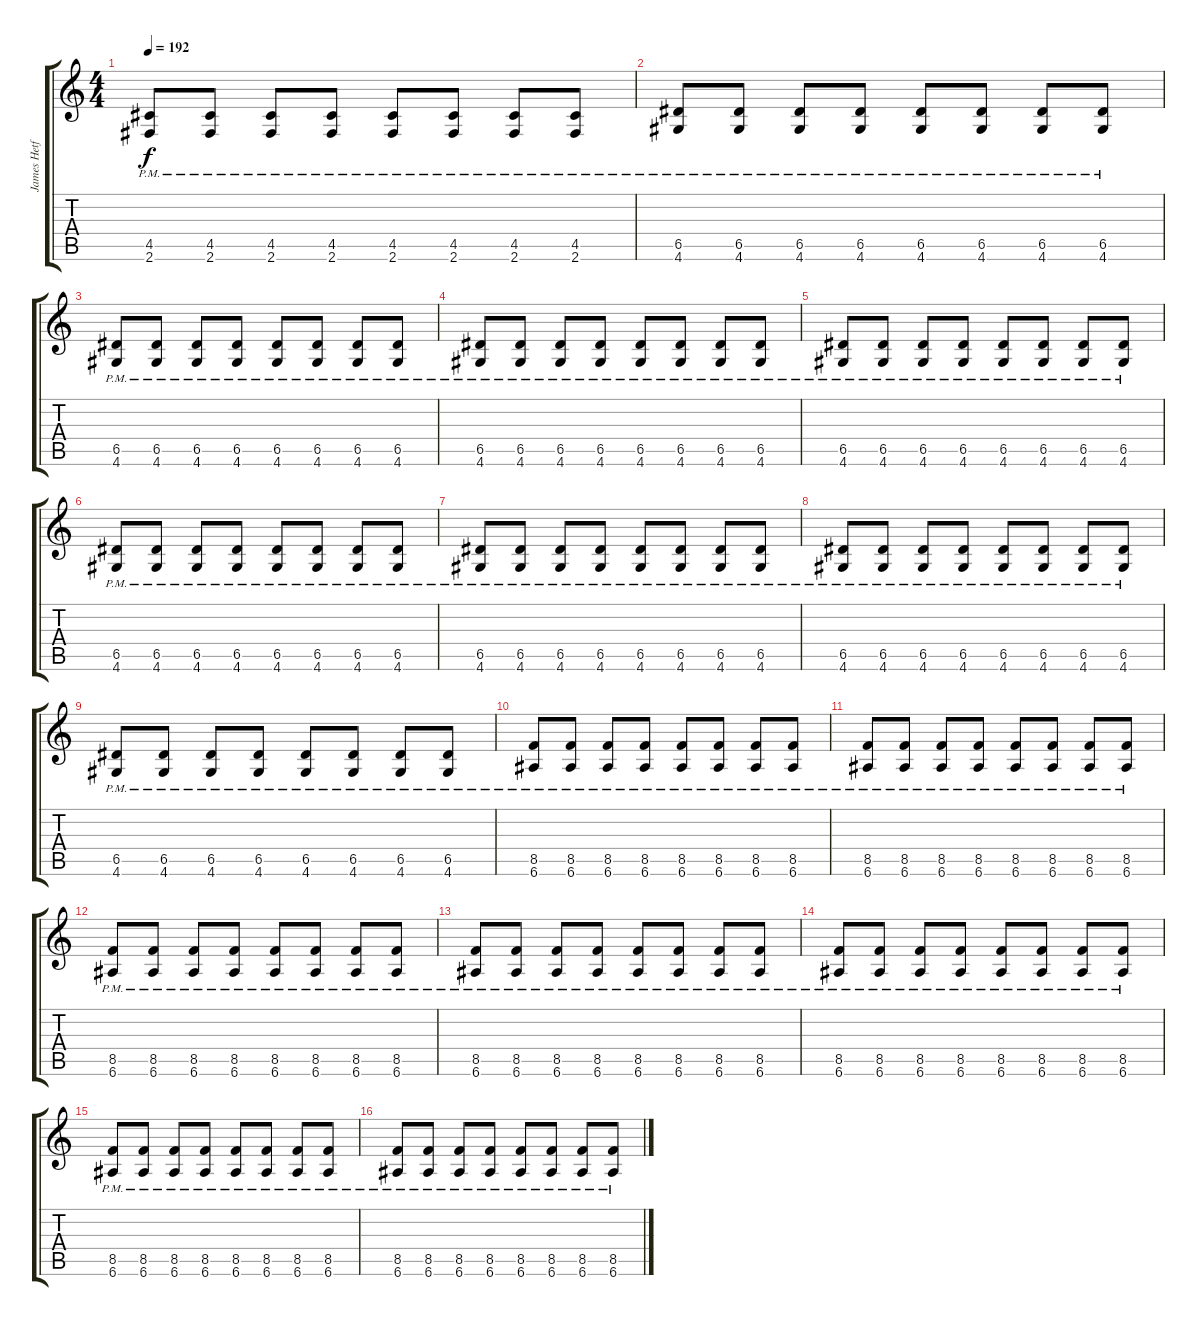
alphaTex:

\track ("James Hetfield (Guitar)" "James Hetf") {instrument distortionguitar}
\staff {score tabs}
\tuning (E4 B3 G3 D3 A2 E2) {hide}
\ts (4 4)
\tempo 192
\clef g2
\ks c
(4.5{pm} 2.6{pm}).8{dy f} (4.5{pm} 2.6{pm}).8 (4.5{pm} 2.6{pm}).8 (4.5{pm} 2.6{pm}).8 (4.5{pm} 2.6{pm}).8 (4.5{pm} 2.6{pm}).8 (4.5{pm} 2.6{pm}).8 (4.5{pm} 2.6{pm}).8 |
(6.5{pm} 4.6{pm}).8 (6.5{pm} 4.6{pm}).8 (6.5{pm} 4.6{pm}).8 (6.5{pm} 4.6{pm}).8 (6.5{pm} 4.6{pm}).8 (6.5{pm} 4.6{pm}).8 (6.5{pm} 4.6{pm}).8 (6.5{pm} 4.6{pm}).8 |
(6.5{pm} 4.6{pm}).8 (6.5{pm} 4.6{pm}).8 (6.5{pm} 4.6{pm}).8 (6.5{pm} 4.6{pm}).8 (6.5{pm} 4.6{pm}).8 (6.5{pm} 4.6{pm}).8 (6.5{pm} 4.6{pm}).8 (6.5{pm} 4.6{pm}).8 |
(6.5{pm} 4.6{pm}).8 (6.5{pm} 4.6{pm}).8 (6.5{pm} 4.6{pm}).8 (6.5{pm} 4.6{pm}).8 (6.5{pm} 4.6{pm}).8 (6.5{pm} 4.6{pm}).8 (6.5{pm} 4.6{pm}).8 (6.5{pm} 4.6{pm}).8 |
(6.5{pm} 4.6{pm}).8 (6.5{pm} 4.6{pm}).8 (6.5{pm} 4.6{pm}).8 (6.5{pm} 4.6{pm}).8 (6.5{pm} 4.6{pm}).8 (6.5{pm} 4.6{pm}).8 (6.5{pm} 4.6{pm}).8 (6.5{pm} 4.6{pm}).8 |
(6.5{pm} 4.6{pm}).8 (6.5{pm} 4.6{pm}).8 (6.5{pm} 4.6{pm}).8 (6.5{pm} 4.6{pm}).8 (6.5{pm} 4.6{pm}).8 (6.5{pm} 4.6{pm}).8 (6.5{pm} 4.6{pm}).8 (6.5{pm} 4.6{pm}).8 |
(6.5{pm} 4.6{pm}).8 (6.5{pm} 4.6{pm}).8 (6.5{pm} 4.6{pm}).8 (6.5{pm} 4.6{pm}).8 (6.5{pm} 4.6{pm}).8 (6.5{pm} 4.6{pm}).8 (6.5{pm} 4.6{pm}).8 (6.5{pm} 4.6{pm}).8 |
(6.5{pm} 4.6{pm}).8 (6.5{pm} 4.6{pm}).8 (6.5{pm} 4.6{pm}).8 (6.5{pm} 4.6{pm}).8 (6.5{pm} 4.6{pm}).8 (6.5{pm} 4.6{pm}).8 (6.5{pm} 4.6{pm}).8 (6.5{pm} 4.6{pm}).8 |
(6.5{pm} 4.6{pm}).8 (6.5{pm} 4.6{pm}).8 (6.5{pm} 4.6{pm}).8 (6.5{pm} 4.6{pm}).8 (6.5{pm} 4.6{pm}).8 (6.5{pm} 4.6{pm}).8 (6.5{pm} 4.6{pm}).8 (6.5{pm} 4.6{pm}).8 |
(8.5{pm} 6.6{pm}).8 (8.5{pm} 6.6{pm}).8 (8.5{pm} 6.6{pm}).8 (8.5{pm} 6.6{pm}).8 (8.5{pm} 6.6{pm}).8 (8.5{pm} 6.6{pm}).8 (8.5{pm} 6.6{pm}).8 (8.5{pm} 6.6{pm}).8 |
(8.5{pm} 6.6{pm}).8 (8.5{pm} 6.6{pm}).8 (8.5{pm} 6.6{pm}).8 (8.5{pm} 6.6{pm}).8 (8.5{pm} 6.6{pm}).8 (8.5{pm} 6.6{pm}).8 (8.5{pm} 6.6{pm}).8 (8.5{pm} 6.6{pm}).8 |
(8.5{pm} 6.6{pm}).8 (8.5{pm} 6.6{pm}).8 (8.5{pm} 6.6{pm}).8 (8.5{pm} 6.6{pm}).8 (8.5{pm} 6.6{pm}).8 (8.5{pm} 6.6{pm}).8 (8.5{pm} 6.6{pm}).8 (8.5{pm} 6.6{pm}).8 |
(8.5{pm} 6.6{pm}).8 (8.5{pm} 6.6{pm}).8 (8.5{pm} 6.6{pm}).8 (8.5{pm} 6.6{pm}).8 (8.5{pm} 6.6{pm}).8 (8.5{pm} 6.6{pm}).8 (8.5{pm} 6.6{pm}).8 (8.5{pm} 6.6{pm}).8 |
(8.5{pm} 6.6{pm}).8 (8.5{pm} 6.6{pm}).8 (8.5{pm} 6.6{pm}).8 (8.5{pm} 6.6{pm}).8 (8.5{pm} 6.6{pm}).8 (8.5{pm} 6.6{pm}).8 (8.5{pm} 6.6{pm}).8 (8.5{pm} 6.6{pm}).8 |
(8.5{pm} 6.6{pm}).8 (8.5{pm} 6.6{pm}).8 (8.5{pm} 6.6{pm}).8 (8.5{pm} 6.6{pm}).8 (8.5{pm} 6.6{pm}).8 (8.5{pm} 6.6{pm}).8 (8.5{pm} 6.6{pm}).8 (8.5{pm} 6.6{pm}).8 |
(8.5{pm} 6.6{pm}).8 (8.5{pm} 6.6{pm}).8 (8.5{pm} 6.6{pm}).8 (8.5{pm} 6.6{pm}).8 (8.5{pm} 6.6{pm}).8 (8.5{pm} 6.6{pm}).8 (8.5{pm} 6.6{pm}).8 (8.5{pm} 6.6{pm}).8
